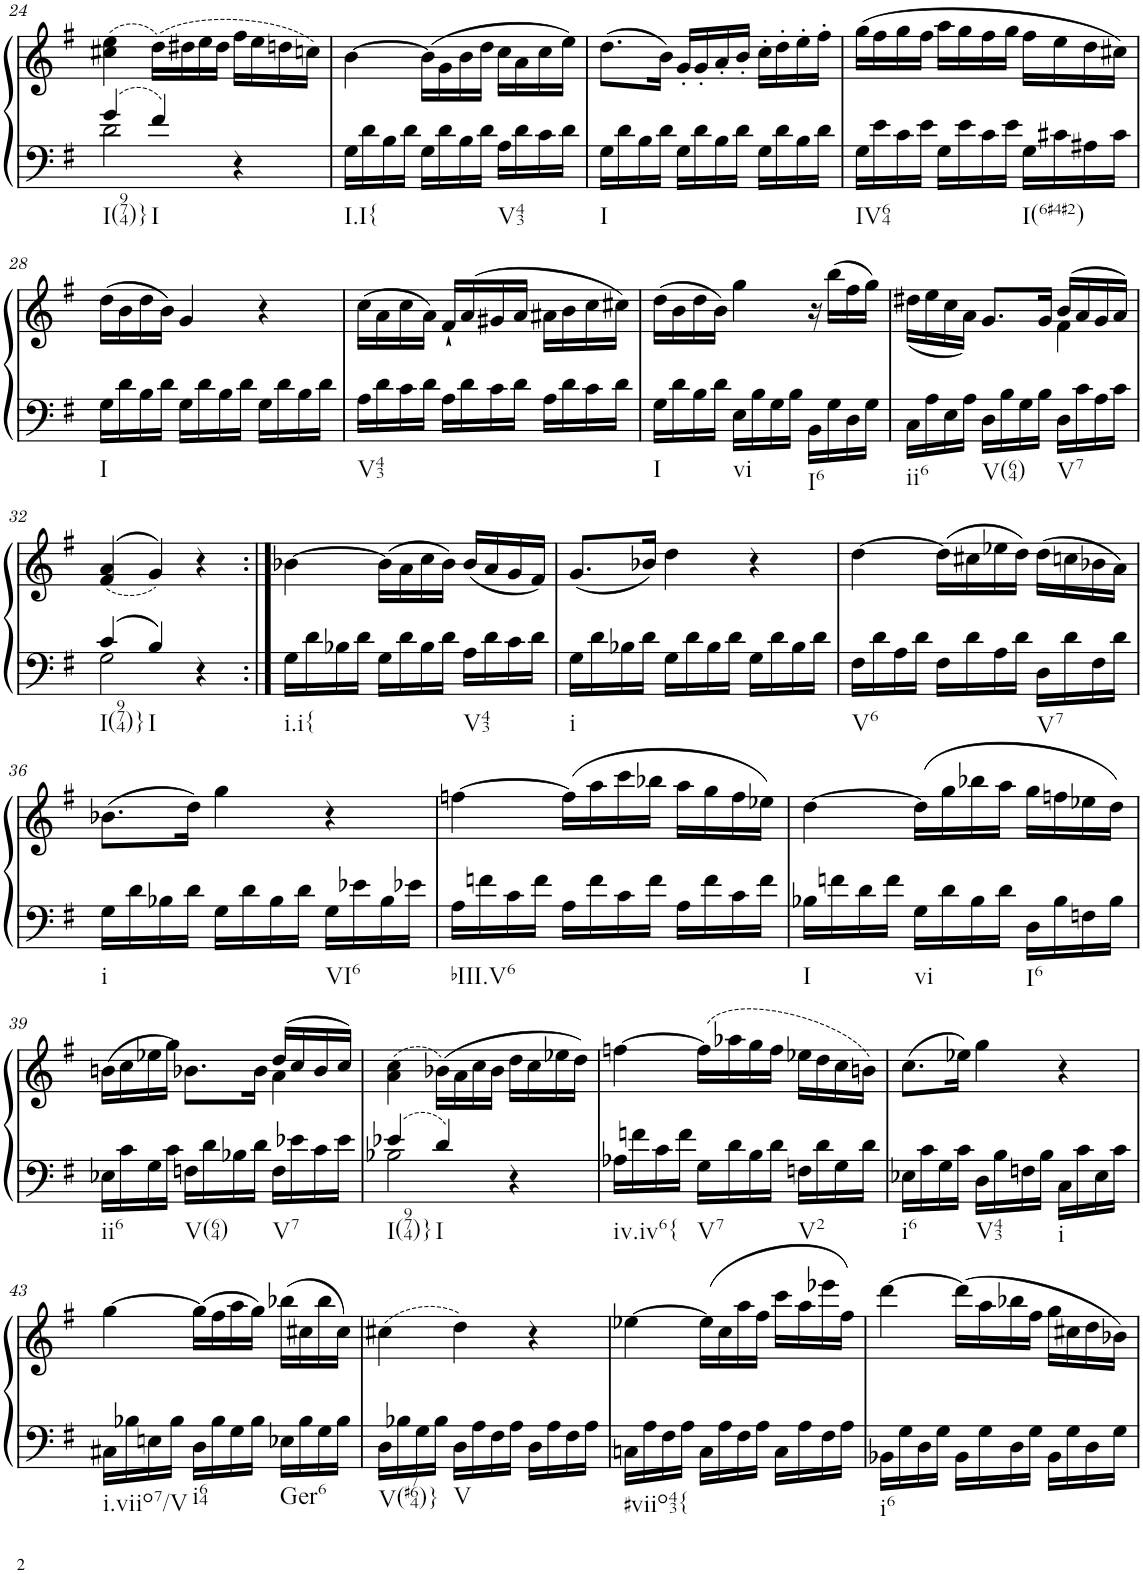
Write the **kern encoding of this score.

**kern	**kern
*part1	*part1
*staff2	*staff1
*I"Piano, Piano right	*
*I'Pno.	*
!!LO:PB:g=z
*clefF4	*clefG2
*k[f#]	*k[f#]
*M3/4	*M3/4
=24	=24
*^	*
!LO:TX:b:t=I(974)}	!	!
4g/	2d\	(4cc#X\ 4ee\
!LO:TX:b:t=I	!	!
4f#/	.	(16dd\LL)
.	.	16dd#X\
.	.	16ee\
.	.	16dd#\JJ
4r	4ryy	16ff#\LL
.	.	16ee\
.	.	16ddn\
.	.	16ccn\JJ)
*v	*v	*
=25	=25
!LO:TX:b:t=I.I{	!
16G\LL	[4b\
16d\	.
16B\	.
16d\JJ	.
16G\LL	(16b\LL]
16d\	16g\
16B\	16b\
16d\JJ	16dd\JJ
!LO:TX:b:t=V43	!
16A\LL	16cc\LL
16d\	16a\
16c\	16cc\
16d\JJ	16ee\JJ)
=26	=26
!LO:TX:b:t=I	!
16G\LL	(8.dd\L
16d\	.
16B\	.
16d\JJ	16b\Jk)
16G\LL	16g'/LL
16d\	16g'/
16B\	16a'/
16d\JJ	16b'/JJ
16G\LL	16cc'\LL
16d\	16dd'\
16B\	16ee'\
16d\JJ	16ff#'\JJ
=27	=27
!LO:TX:b:t=IV64	!
16G\LL	(16gg\LL
16e\	16ff#\
16c\	16gg\
16e\JJ	16ff#\JJ
16G\LL	16aa\LL
16e\	16gg\
16c\	16ff#\
16e\JJ	16gg\JJ
!LO:TX:b:t=I(6#4#2)	!
16G\LL	16ff#\LL
16c#X\	16ee\
16A#X\	16dd\
16c#\JJ	16cc#X\JJ)
!!LO:LB:g=z
=28	=28
!LO:TX:b:t=I	!
16G\LL	(16dd\LL
16d\	16b\
16B\	16dd\
16d\JJ	16b\JJ)
16G\LL	4g/
16d\	.
16B\	.
16d\JJ	.
16G\LL	4r
16d\	.
16B\	.
16d\JJ	.
=29	=29
!LO:TX:b:t=V43	!
16A\LL	(16cc\LL
16d\	16a\
16c\	16cc\
16d\JJ	16a\JJ)
16A\LL	16f#`/LL
16d\	(16a/
16c\	16g#X/
16d\JJ	16a/JJ
16A\LL	16a#X\LL
16d\	16b\
16c\	16cc\
16d\JJ	16cc#X\JJ)
=30	=30
!LO:TX:b:t=I	!
16G\LL	(16dd\LL
16d\	16b\
16B\	16dd\
16d\JJ	16b\JJ)
!LO:TX:b:t=vi	!
16E\LL	4gg\
16B\	.
16G\	.
16B\JJ	.
!LO:TX:b:t=I6	!
16BB\LL	16r
16G\	(16bb\LL
16D\	16ff#\
16G\JJ	16gg\JJ)
=31	=31
*	*^
!LO:TX:b:t=ii6	!	!
16C\LL	(<16dd#X\LL	2ryy
16A\	16ee\	.
16E\	16cc\	.
16A\JJ	16a\JJ)	.
!LO:TX:b:t=V(64)	!	!
16D\LL	8.g/L	.
16B\	.	.
16G\	.	.
16B\JJ	16g/Jk	.
!LO:TX:b:t=V7	!	!
16D\LL	(16b/LL	4f#\
16c\	16a/	.
16A\	16g/	.
16c\JJ	16a/JJ)	.
*	*v	*v
!!LO:LB:g=z
=32	=32
*^	*
!LO:TX:b:t=I(974)}	!	!
4c/	2G\	(>(4f#/ 4a/
!LO:TX:b:t=I	!	!
4B/	.	4g/))
4r	4ryy	4r
=33:|!	=33:|!	=33:|!
!LO:TX:b:t=i.i{	!	!
*v	*v	*
16G\LL	[4b-X\
16d\	.
16B-X\	.
16d\JJ	.
16G\LL	(16b-\LL]
16d\	16a\
16B-\	16cc\
16d\JJ	16b-\JJ)
!LO:TX:b:t=V43	!
16A\LL	(16b-/LL
16d\	16a/
16c\	16g/
16d\JJ	16f#/JJ)
=34	=34
!LO:TX:b:t=i	!
16G\LL	(8.g/L
16d\	.
16B-X\	.
16d\JJ	16b-X/Jk)
16G\LL	4dd\
16d\	.
16B-\	.
16d\JJ	.
16G\LL	4r
16d\	.
16B-\	.
16d\JJ	.
=35	=35
!LO:TX:b:t=V6	!
16F#\LL	[4dd\
16d\	.
16A\	.
16d\JJ	.
16F#\LL	(16dd\LL]
16d\	16cc#X\
16A\	16ee-X\
16d\JJ	16dd\JJ)
!LO:TX:b:t=V7	!
16D\LL	(16dd\LL
16d\	16ccn\
16F#\	16b-X\
16d\JJ	16a\JJ)
!!LO:LB:g=z
=36	=36
!LO:TX:b:t=i	!
16G\LL	(8.b-X\L
16d\	.
16B-X\	.
16d\JJ	16dd\Jk)
16G\LL	4gg\
16d\	.
16B-\	.
16d\JJ	.
!LO:TX:b:t=VI6	!
16G\LL	4r
16e-X\	.
16B-\	.
16e-X\JJ	.
=37	=37
!LO:TX:b:t=bIII.V6	!
16A\LL	[4ffn\
16fn\	.
16c\	.
16f\JJ	.
16A\LL	(16ff\LL]
16f\	16aa\
16c\	16ccc\
16f\JJ	16bb-X\JJ
16A\LL	16aa\LL
16f\	16gg\
16c\	16ff\
16f\JJ	16ee-X\JJ)
=38	=38
!LO:TX:b:t=I	!
16B-X\LL	[4dd\
16fn\	.
16d\	.
16f\JJ	.
!LO:TX:b:t=vi	!
16G\LL	(16dd\LL]
16d\	16gg\
16B-\	16bb-X\
16d\JJ	16aa\JJ
!LO:TX:b:t=I6	!
16D\LL	16gg\LL
16B-\	16ffn\
16Fn\	16ee-X\
16B-\JJ	16dd\JJ)
!!LO:LB:g=z
=39	=39
*	*^
!LO:TX:b:t=ii6	!	!
16E-X\LL	(16bn\LL	2ryy
16c\	16cc\	.
16G\	16ee-X\	.
16c\JJ	16gg\JJ)	.
!LO:TX:b:t=V(64)	!	!
16Fn\LL	8.b-X\L	.
16d\	.	.
16B-X\	.	.
16d\JJ	16b-\Jk	.
!LO:TX:b:t=V7	!	!
16F\LL	(16dd/LL	4a\
16e-X\	16cc/	.
16c\	16b-/	.
16e-\JJ	16cc/JJ)	.
*	*v	*v
=40	=40
*^	*
!LO:TX:b:t=I(974)}	!	!
4e-X/	2B-X\	(4a\ 4cc\
!LO:TX:b:t=I	!	!
4d/	.	(16b-X\LL)
.	.	16a\
.	.	16cc\
.	.	16b-\JJ
4r	4ryy	16dd\LL
.	.	16cc\
.	.	16ee-X\
.	.	16dd\JJ)
*v	*v	*
=41	=41
!LO:TX:b:t=iv.iv6{	!
16A-X\LL	[4ffn\
16fn\	.
16c\	.
16f\JJ	.
!LO:TX:b:t=V7	!
16G\LL	(16ff\LL]
16d\	16aa-X\
16B\	16gg\
16d\JJ	16ff\JJ
!LO:TX:b:t=V2	!
16Fn\LL	16ee-X\LL
16d\	16dd\
16G\	16cc\
16d\JJ	16bn\JJ)
=42	=42
!LO:TX:b:t=i6	!
16E-X\LL	(8.cc\L
16c\	.
16G\	.
16c\JJ	16ee-X\Jk)
!LO:TX:b:t=V43	!
16D\LL	4gg\
16B\	.
16Fn\	.
16B\JJ	.
!LO:TX:b:t=i	!
16C\LL	4r
16c\	.
16E-\	.
16c\JJ	.
!!LO:LB:g=z
=43	=43
!LO:TX:b:t=i.viio7/V	!
16C#X\LL	[4gg\
16B-X\	.
16En\	.
16B-\JJ	.
!LO:TX:b:t=i64	!
16D\LL	(16gg\LL]
16B-\	16ff#\
16G\	16aa\
16B-\JJ	16gg\JJ)
!LO:TX:b:t=Ger6	!
16E-X\LL	(16bb-X\LL
16B-\	16cc#X\
16G\	16bb-\
16B-\JJ	16cc#\JJ)
=44	=44
!LO:TX:b:t=V(#764)}	!
16D\LL	(4cc#X\
16B-X\	.
16G\	.
16B-\JJ	.
!LO:TX:b:t=V	!
16D\LL	4dd\)
16A\	.
16F#\	.
16A\JJ	.
16D\LL	4r
16A\	.
16F#\	.
16A\JJ	.
=45	=45
!LO:TX:b:t=#viio43{	!
16Cn\LL	[4ee-X\
16A\	.
16F#\	.
16A\JJ	.
16C\LL	(16ee-\LL]
16A\	16cc\
16F#\	16aa\
16A\JJ	16ff#\JJ
16C\LL	16ccc\LL
16A\	16aa\
16F#\	16eee-X\
16A\JJ	16ff#\JJ)
=46	=46
!LO:TX:b:t=i6	!
16BB-X\LL	[4ddd\
16G\	.
16D\	.
16G\JJ	.
16BB-\LL	(16ddd\LL]
16G\	16aa\
16D\	16bb-X\
16G\JJ	16ff#\JJ
16BB-\LL	16gg\LL
16G\	16cc#X\
16D\	16dd\
16G\JJ	16b-X\JJ)
=	=
*-	*-
